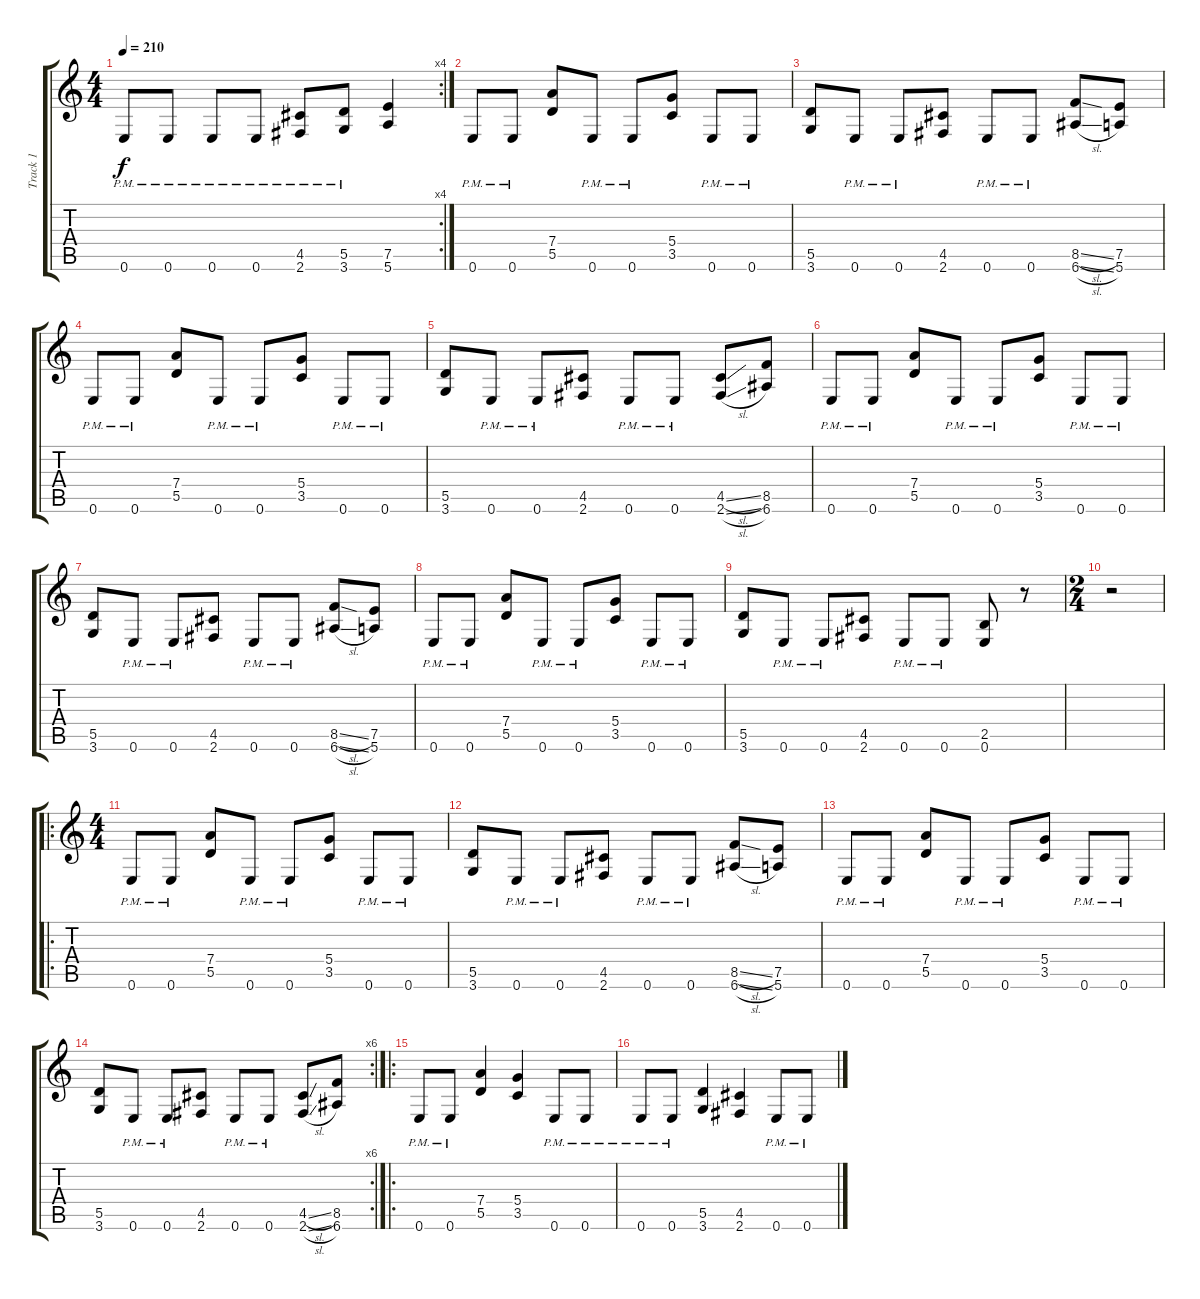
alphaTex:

\track ("Track 1" "Track 1") {instrument distortionguitar}
\staff {score tabs}
\tuning (E4 B3 G3 D3 A2 E2) {hide}
\rc 4
\ts (4 4)
\tempo 210
\clef g2
\ks c
0.6{pm}.8{dy f} 0.6{pm}.8 0.6{pm}.8 0.6{pm}.8 (4.5{pm} 2.6).8 (5.5{pm} 3.6).8 (7.5 5.6).4 |
0.6{pm}.8 0.6{pm}.8 (7.4 5.5).8 0.6{pm}.8 0.6{pm}.8 (5.4 3.5).8 0.6{pm}.8 0.6{pm}.8 |
(5.5 3.6).8 0.6{pm}.8 0.6{pm}.8 (4.5 2.6).8 0.6{pm}.8 0.6{pm}.8 (8.5{sl} 6.6{sl}).8 (7.5 5.6).8 |
0.6{pm}.8 0.6{pm}.8 (7.4 5.5).8 0.6{pm}.8 0.6{pm}.8 (5.4 3.5).8 0.6{pm}.8 0.6{pm}.8 |
(5.5 3.6).8 0.6{pm}.8 0.6{pm}.8 (4.5 2.6).8 0.6{pm}.8 0.6{pm}.8 (4.5{sl} 2.6{sl}).8 (8.5 6.6).8 |
0.6{pm}.8 0.6{pm}.8 (7.4 5.5).8 0.6{pm}.8 0.6{pm}.8 (5.4 3.5).8 0.6{pm}.8 0.6{pm}.8 |
(5.5 3.6).8 0.6{pm}.8 0.6{pm}.8 (4.5 2.6).8 0.6{pm}.8 0.6{pm}.8 (8.5{sl} 6.6{sl}).8 (7.5 5.6).8 |
0.6{pm}.8 0.6{pm}.8 (7.4 5.5).8 0.6{pm}.8 0.6{pm}.8 (5.4 3.5).8 0.6{pm}.8 0.6{pm}.8 |
(5.5 3.6).8 0.6{pm}.8 0.6{pm}.8 (4.5 2.6).8 0.6{pm}.8 0.6{pm}.8 (2.5 0.6).8 r.8 |
\ts (2 4)
r.2 |
\ro
\ts (4 4)
0.6{pm}.8 0.6{pm}.8 (7.4 5.5).8 0.6{pm}.8 0.6{pm}.8 (5.4 3.5).8 0.6{pm}.8 0.6{pm}.8 |
(5.5 3.6).8 0.6{pm}.8 0.6{pm}.8 (4.5 2.6).8 0.6{pm}.8 0.6{pm}.8 (8.5{sl} 6.6{sl}).8 (7.5 5.6).8 |
0.6{pm}.8 0.6{pm}.8 (7.4 5.5).8 0.6{pm}.8 0.6{pm}.8 (5.4 3.5).8 0.6{pm}.8 0.6{pm}.8 |
\rc 6
(5.5 3.6).8 0.6{pm}.8 0.6{pm}.8 (4.5 2.6).8 0.6{pm}.8 0.6{pm}.8 (4.5{sl} 2.6{sl}).8 (8.5 6.6).8 |
\ro
0.6{pm}.8 0.6{pm}.8 (7.4 5.5).4 (5.4 3.5).4 0.6{pm}.8 0.6{pm}.8 |
0.6{pm}.8 0.6{pm}.8 (5.5 3.6).4 (4.5 2.6).4 0.6{pm}.8 0.6{pm}.8
